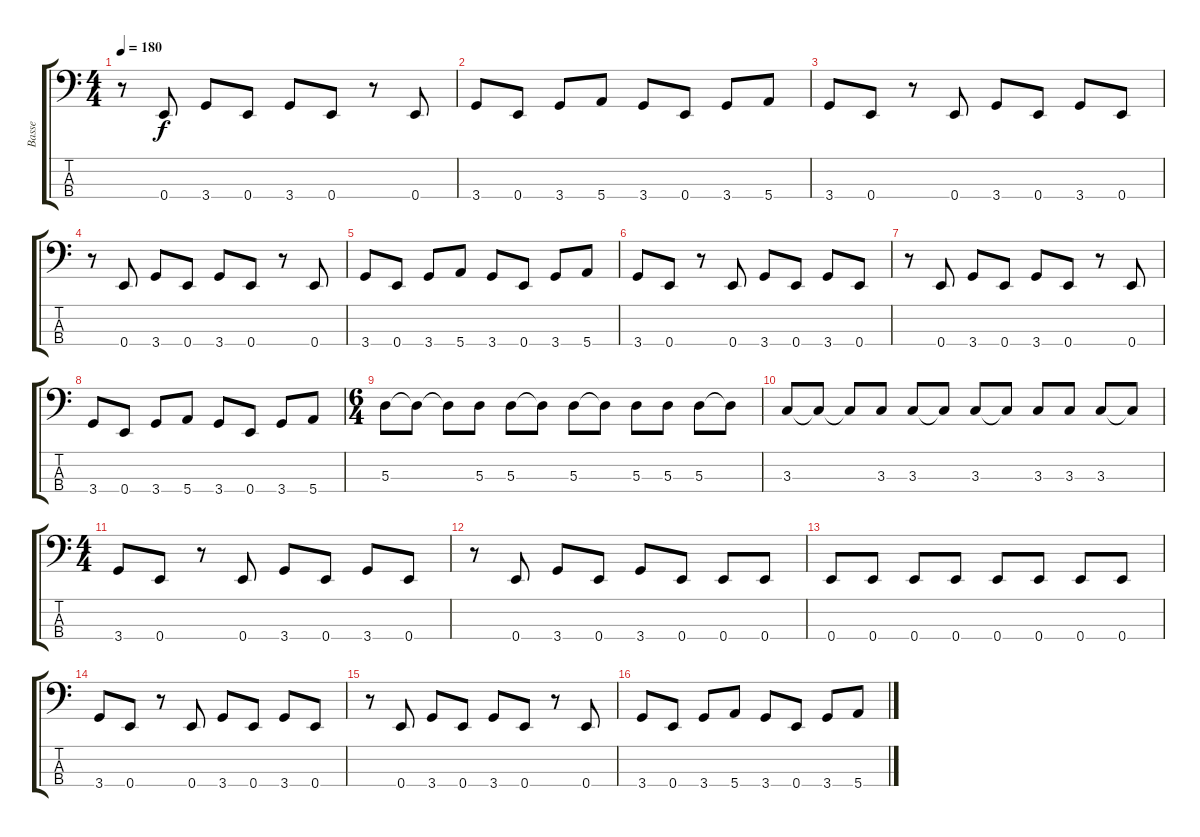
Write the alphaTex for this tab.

\track ("Basse" "Basse") {instrument electricbassfinger}
\staff {score tabs}
\tuning (G2 D2 A1 E1) {hide}
\ts (4 4)
\tempo 180
\clef f4
\ks c
r.8{dy f} 0.4.8 3.4.8 0.4.8 3.4.8 0.4.8 r.8 0.4.8 |
3.4.8 0.4.8 3.4.8 5.4.8 3.4.8 0.4.8 3.4.8 5.4.8 |
3.4.8 0.4.8 r.8 0.4.8 3.4.8 0.4.8 3.4.8 0.4.8 |
r.8 0.4.8 3.4.8 0.4.8 3.4.8 0.4.8 r.8 0.4.8 |
3.4.8 0.4.8 3.4.8 5.4.8 3.4.8 0.4.8 3.4.8 5.4.8 |
3.4.8 0.4.8 r.8 0.4.8 3.4.8 0.4.8 3.4.8 0.4.8 |
r.8 0.4.8 3.4.8 0.4.8 3.4.8 0.4.8 r.8 0.4.8 |
3.4.8 0.4.8 3.4.8 5.4.8 3.4.8 0.4.8 3.4.8 5.4.8 |
\ts (6 4)
5.3.8 5.3{t}.8 5.3{t}.8 5.3.8 5.3.8 5.3{t}.8 5.3.8 5.3{t}.8 5.3.8 5.3.8 5.3.8 5.3{t}.8 |
3.3.8 3.3{t}.8 3.3{t}.8 3.3.8 3.3.8 3.3{t}.8 3.3.8 3.3{t}.8 3.3.8 3.3.8 3.3.8 3.3{t}.8 |
\ts (4 4)
3.4.8 0.4.8 r.8 0.4.8 3.4.8 0.4.8 3.4.8 0.4.8 |
r.8 0.4.8 3.4.8 0.4.8 3.4.8 0.4.8 0.4.8 0.4.8 |
0.4.8 0.4.8 0.4.8 0.4.8 0.4.8 0.4.8 0.4.8 0.4.8 |
3.4.8 0.4.8 r.8 0.4.8 3.4.8 0.4.8 3.4.8 0.4.8 |
r.8 0.4.8 3.4.8 0.4.8 3.4.8 0.4.8 r.8 0.4.8 |
3.4.8 0.4.8 3.4.8 5.4.8 3.4.8 0.4.8 3.4.8 5.4.8
